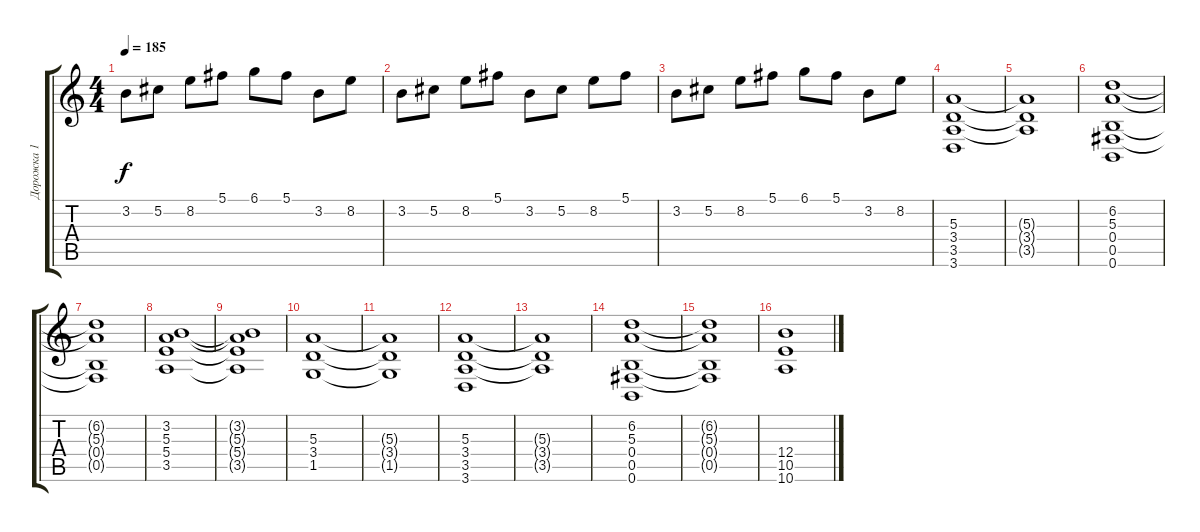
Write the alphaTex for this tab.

\track ("Дорожка 1" "Дорожка 1") {instrument distortionguitar}
\staff {score tabs}
\tuning (Db4 Ab3 E3 B2 Gb2 B1) {hide}
\ts (4 4)
\tempo 185
\clef g2
\ks c
3.2.8{dy f} 5.2.8 8.2.8 5.1.8 6.1.8 5.1.8 3.2.8 8.2.8 |
3.2.8 5.2.8 8.2.8 5.1.8 3.2.8 5.2.8 8.2.8 5.1.8 |
3.2.8 5.2.8 8.2.8 5.1.8 6.1.8 5.1.8 3.2.8 8.2.8 |
(5.3 3.4 3.5 3.6).1 |
(5.3{t} 3.4{t} 3.5{t}).1 |
(6.2 5.3 0.4 0.5 0.6).1 |
(6.2{t} 5.3{t} 0.4{t} 0.5{t}).1 |
(3.2 5.3 5.4 3.5).1 |
(3.2{t} 5.3{t} 5.4{t} 3.5{t}).1 |
(5.3 3.4 1.5).1 |
(5.3{t} 3.4{t} 1.5{t}).1 |
(5.3 3.4 3.5 3.6).1 |
(5.3{t} 3.4{t} 3.5{t}).1 |
(6.2 5.3 0.4 0.5 0.6).1 |
(6.2{t} 5.3{t} 0.4{t} 0.5{t}).1 |
(12.4 10.5 10.6).1
